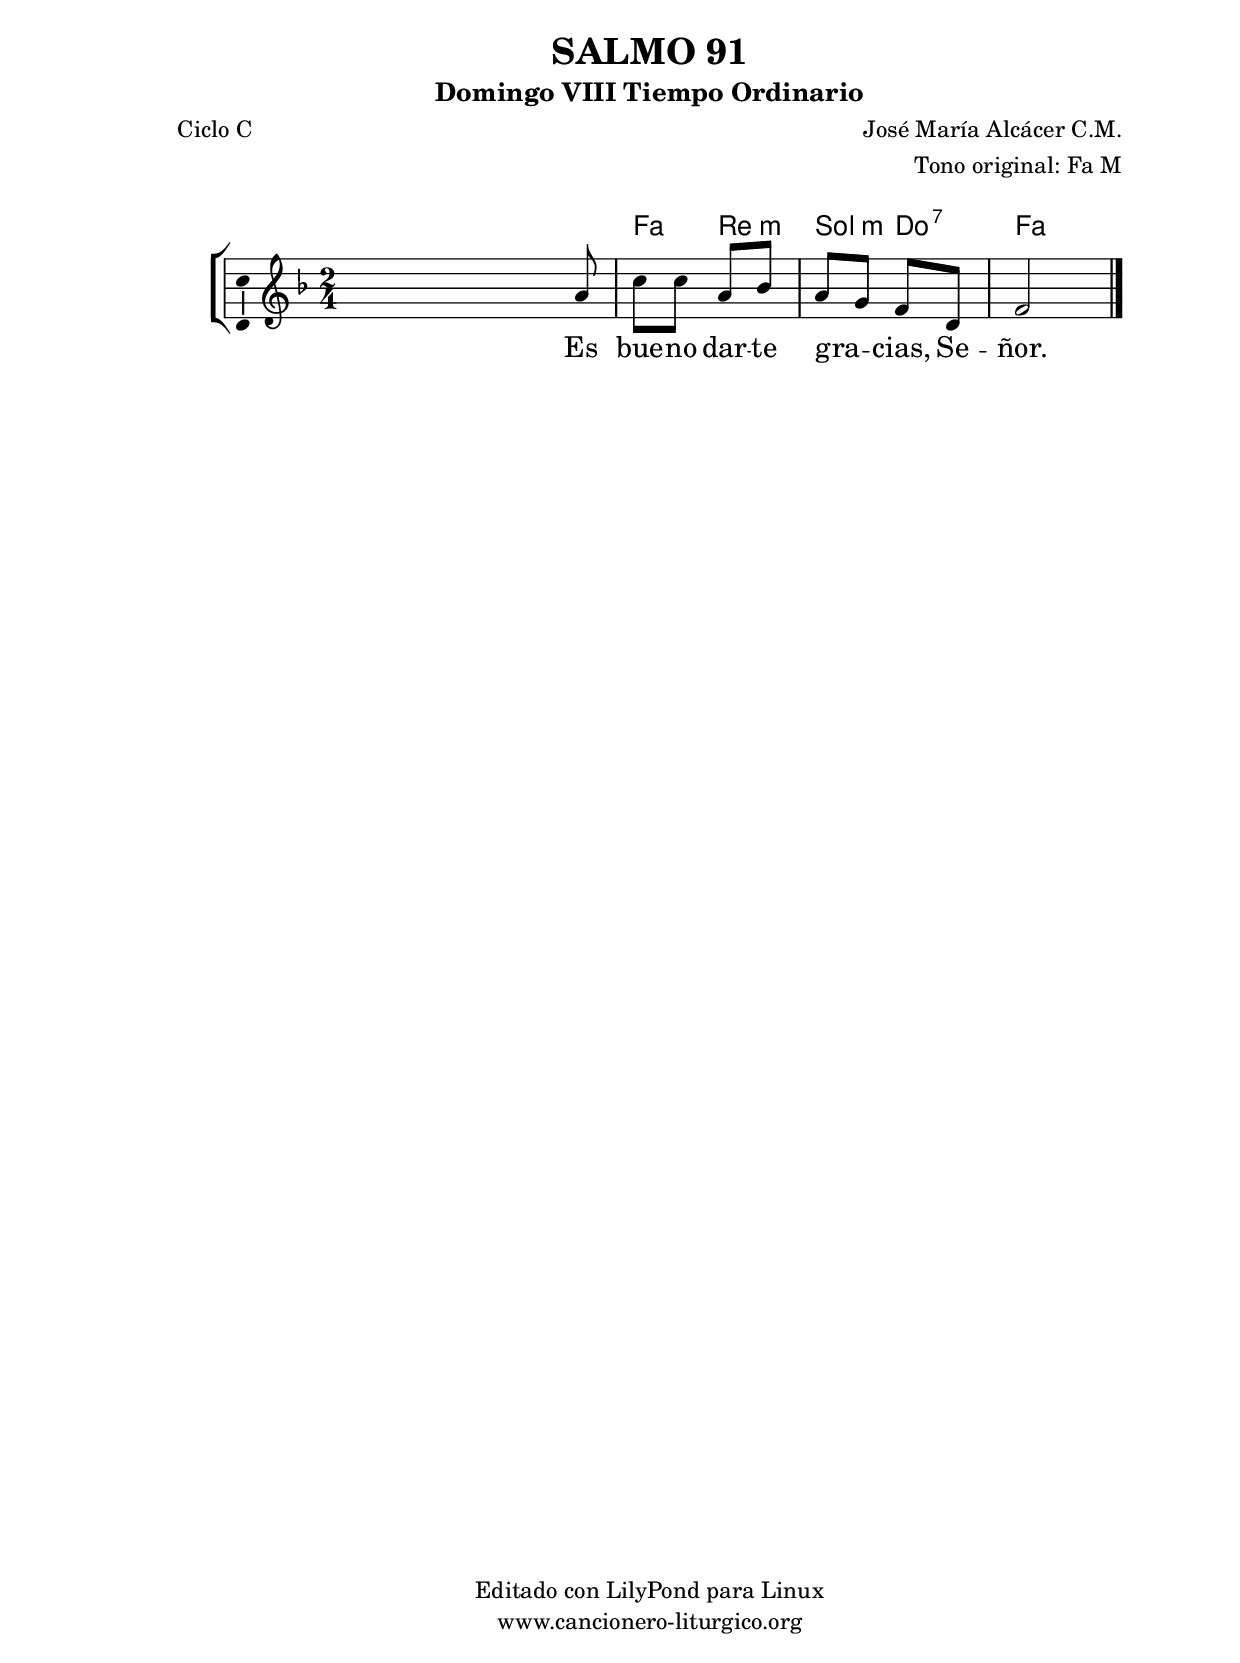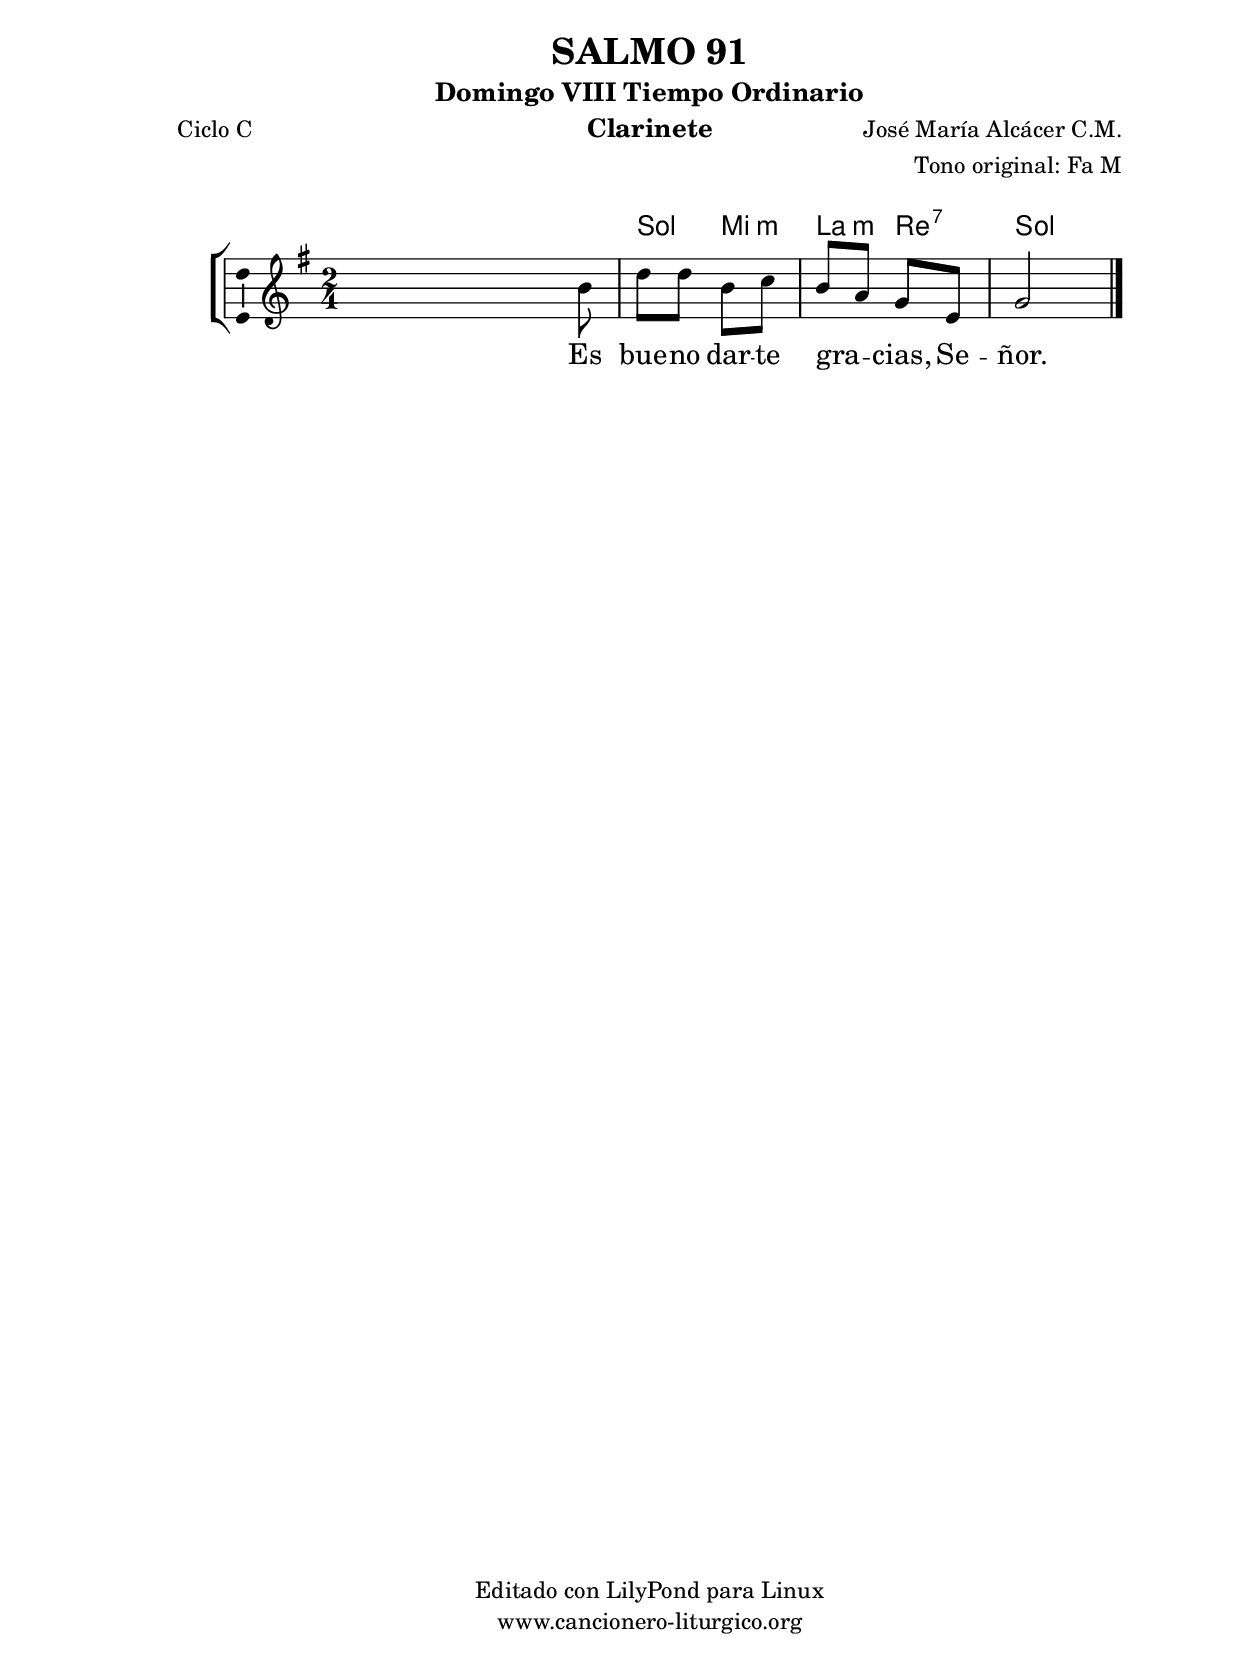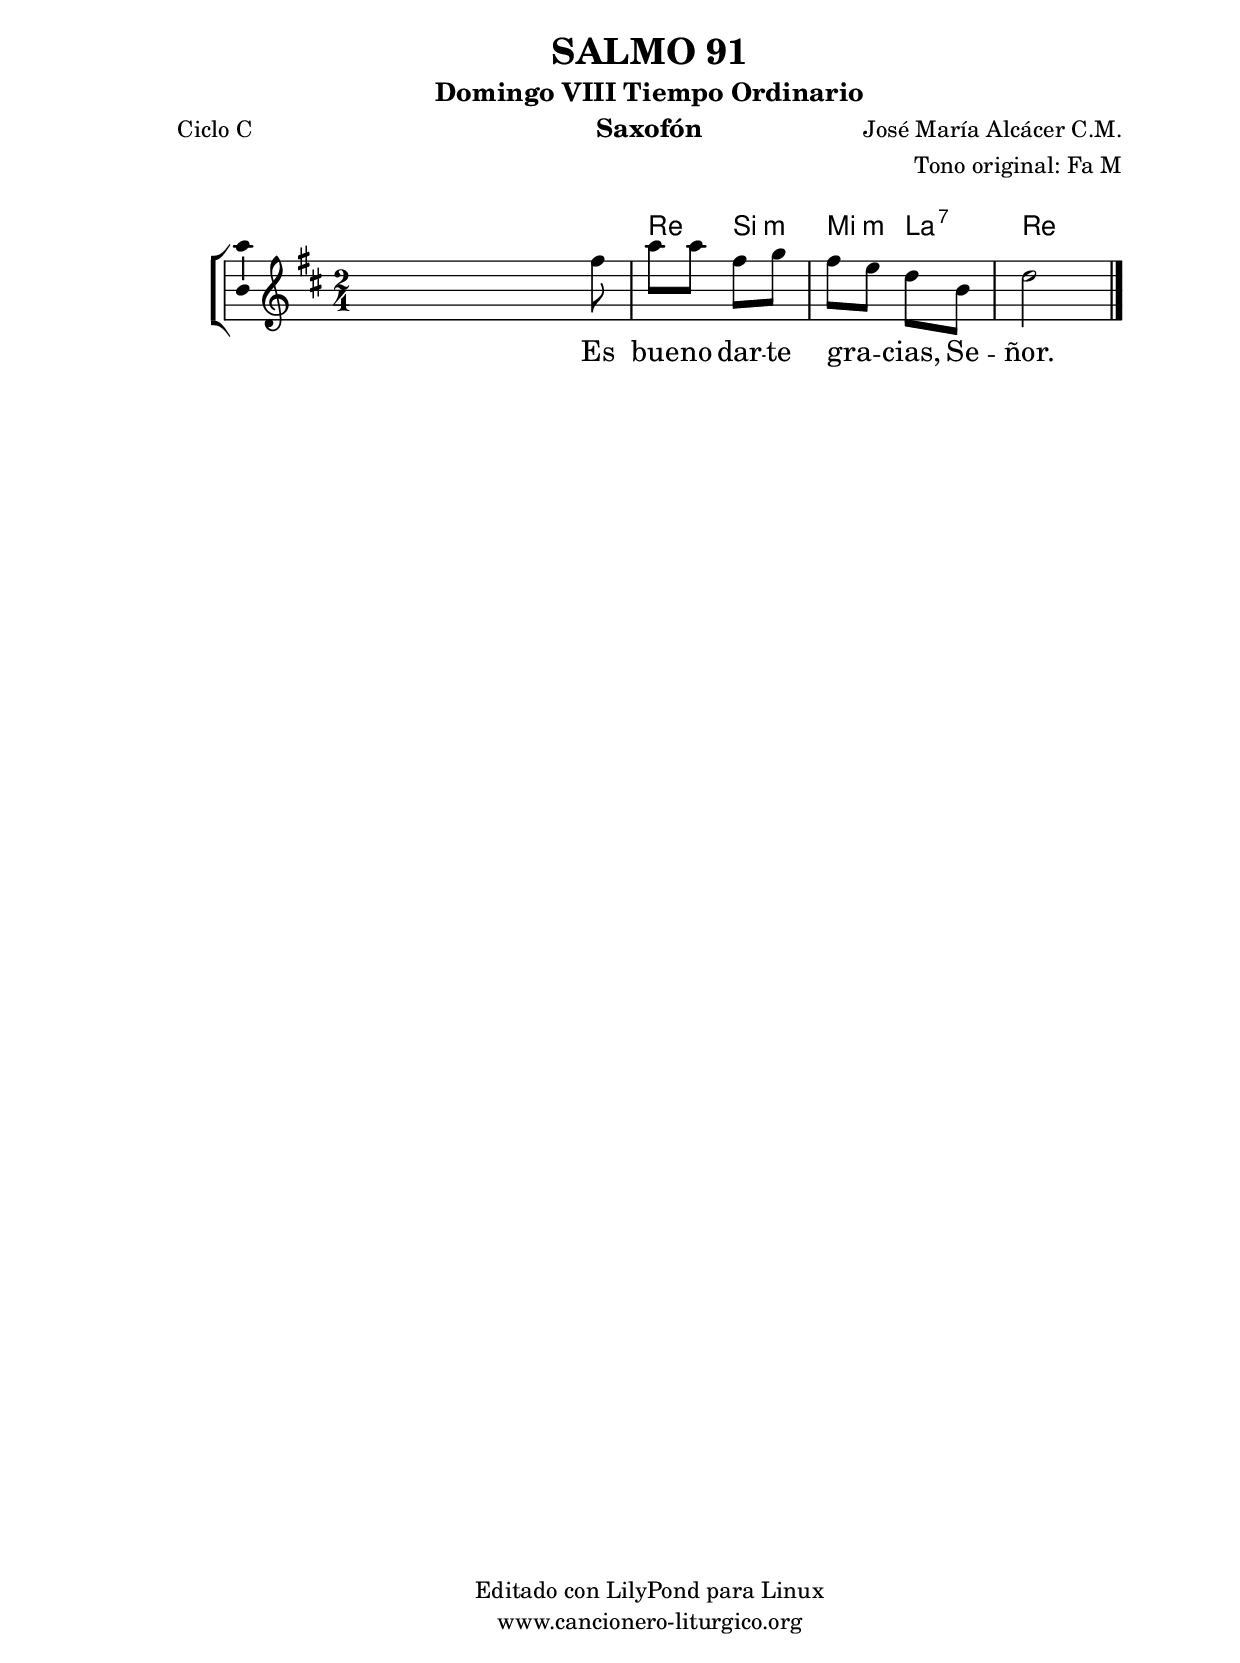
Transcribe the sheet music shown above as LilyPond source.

%
%para convertir .midi en .wav:
%timidity filename.midi -Ow -o finename.wav
%
%
%Para convertir de .wav a .mp3:
%lame -h -m j filename.wav
%
%
%para escuchar el midi:
%timidity nombrefichero.midi
%


%versión de lilypond para la que se ha escrito esta partitura:
\version "2.16.0"

	%Tamaño papel
	#(set-default-paper-size "a4")
	%Tamaño partitura
	#(set-global-staff-size 20)
	%No responde al pulsar sobre una nota
	#(ly:set-option 'point-and-click #f)

%parámetros del encabezamiento:
\header {
	title = "SALMO 91"
	subtitle = "Domingo VIII Tiempo Ordinario"
	composer = "José María Alcácer C.M."
	poet = "Ciclo C"
	meter = ""
	arranger = "Tono original: Fa M"
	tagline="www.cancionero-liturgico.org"
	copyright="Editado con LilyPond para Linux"
	tiempo = "Ordinario"
	usos = "Salmo"
	letra = "Es bueno darte gracias, Señor."
	}

%parámetros asociados al papel:
\paper  {
	oddHeaderMarkup = \markup {\fill-line { \on-the-fly #not-first-page \fromproperty #'header:title \on-the-fly #not-first-page \fromproperty #'header:composer }}
	evenHeaderMarkup = \markup {\fill-line { \fromproperty #'header:composer \fromproperty #'header:title }}
	#(set-paper-size "a4")
	print-page-number = ##f
	first-page-number = 1
	print-first-page-number = ##f
%	head-separation = 3.0 \cm
	top-margin = 2.0 \cm
	bottom-margin = 0.5\cm
%%%	bottom-margin = -1.0\cm
	left-margin = 3.0 \cm
	line-width = 16.0 \cm 
	indent = 8\mm
	interscoreline = 2.\mm
	between-system-space = 15\mm
%	para que las partituras no llenen la hoja:
	ragged-bottom = ##t
%	idem para la última hoja:
	ragged-last-bottom = ##f
%	para que las partituras llenen el ancho del papel:
	ragged-last = ##f
	after-title-space = 2.5 \cm
%page-count=1
%system-count=8

	%Flexible Vertical Spacing
%	markup-markup-spacing =
%	#'((basic-distance . 15) (minimum-distance . 15) (padding . 3))
	markup-system-spacing =
	#'((basic-distance . 15) (minimum-distance . 15) (padding . 3))
	system-system-spacing =
	#'((basic-distance . 15) (minimum-distance . 15) (padding . 3))
	score-system-spacing =
	#'((basic-distance . 15) (minimum-distance . 15) (padding . 5))
%	top-system-spacing = % header
%	#'((basic-distance . 8) (minimum-distance . 0) (padding . 3))
%	top-markup-spacing =
%	#'((basic-distance . 20) (minimum-distance . 20) (padding . 3))
	last-bottom-spacing = % footer
	#'((basic-distance . 5) (minimum-distance . 5) (padding . 3))
%	score-markup-spacing =
%	#'((basic-distance . 16) (minimum-distance . 13) (padding . 3))

	}


%parámetros que afectan a toda la partitura:
global =  {
	%clave de sol (G):
	\clef G
	%armadura:
%	\transpose a c'
	\key f \major
	\tempo 4=69
	\set Score.tempoHideNote = ##t
	}


acordes = {
	\italianChords
	\chordmode {
%	\transpose a c'
{
s2
f4 d:m g:m c:7 f2
	}
	}
}


melodia = 
%	\transpose a c'
{
	\relative c''{
	\time 2/4

s4 s8 a8
c8 c a bes
a8 g f d
f2

	\bar "|."
	}
	}


texto = \lyricmode {
Es bue -- no dar -- te gra -- _ cias, Se -- ñor.
	}


acordesStaff = \context ChordNames = acordesStaff <<
	\set chordChanges = ##t
	\acordes
	>>


vozStaff = \context Voice = vozStaff
\with {\consists "Ambitus_engraver"}
<<
%	\set Staff.instrumentName = ""
%	\set Staff.shortInstrumentName = ""
%	\set Staff.midiInstrument = #"clarinet"
%	\set Staff.midiInstrument = #"cello"
%	\set Staff.midiInstrument = #"flute"
	\set Staff.midiInstrument = #"electric guitar (jazz)"
%	\set Staff.midiInstrument = #"english horn"
%	\set Staff.midiInstrument = #"violin"
%	\set Staff.midiInstrument = #"glockenspiel"
	\set Staff.midiMinimumVolume = #0.7
	\set Staff.midiMaximumVolume = #0.9
	\global
	\melodia
	>>


textoStaff = \context Lyrics = textoStaff <<
	\lyricsto vozStaff \texto
	>>

\book {
	\score {
		\context ChoirStaff {
			\override StaffGroup.SystemStartBracket #'collapse-height = #1
			\override Score.SystemStartBar #'collapse-height = #1
			<<
			\acordesStaff
			\vozStaff
			\textoStaff
			>>
			}
		\layout {
	    		\context {
				\Lyrics
				\override LyricText #'font-size = #2
				}
	   		 \context {
				\Score
				%fontSize = #3
				\override StaffSymbol #'staff-space = #(magstep +3)
				%\override Beam #'thickness = #0.55
				%\override SpacingSpanner #'spacing-increment = #1.0
				%\override Slur #'height-limit = #1.5
				}
			}
		}
	\score {
		\unfoldRepeats
		\context ChoirStaff {
			<<
			\acordesStaff
			\vozStaff
			>>
			}
		\midi {
	  		\context {
	  			\Score
				tempoWholesPerMinute = #(ly:make-moment 70 4)
				}
			}
		}
	}

%Partitura para clarinete
#(define output-suffix "C")
\book {
	\header{
		instrument = "Clarinete"
		}
	\score {
		\context ChoirStaff {
			\override StaffGroup.SystemStartBracket #'collapse-height = #1
			\override Score.SystemStartBar #'collapse-height = #1
\transpose c d
			<<
			\acordesStaff
			\vozStaff
			\textoStaff
			>>
			}
		\layout {
	    		\context {
				\Lyrics
				\override LyricText #'font-size = #2
				}
	   		 \context {
				\Score
				%fontSize = #3
				\override StaffSymbol #'staff-space = #(magstep +3)
				%\override Beam #'thickness = #0.55
				%\override SpacingSpanner #'spacing-increment = #1.0
				%\override Slur #'height-limit = #1.5
				}
			}
		}
	}

%Partitura para saxofón
#(define output-suffix "S")
\book {
	\header{
		instrument = "Saxofón"
		}
	\score {
		\context ChoirStaff {
			\override StaffGroup.SystemStartBracket #'collapse-height = #1
			\override Score.SystemStartBar #'collapse-height = #1
\transpose c a
			<<
			\acordesStaff
			\vozStaff
			\textoStaff
			>>
			}
		\layout {
	    		\context {
				\Lyrics
				\override LyricText #'font-size = #2
				}
	   		 \context {
				\Score
				%fontSize = #3
				\override StaffSymbol #'staff-space = #(magstep +3)
				%\override Beam #'thickness = #0.55
				%\override SpacingSpanner #'spacing-increment = #1.0
				%\override Slur #'height-limit = #1.5
				}
			}
		}
	}

